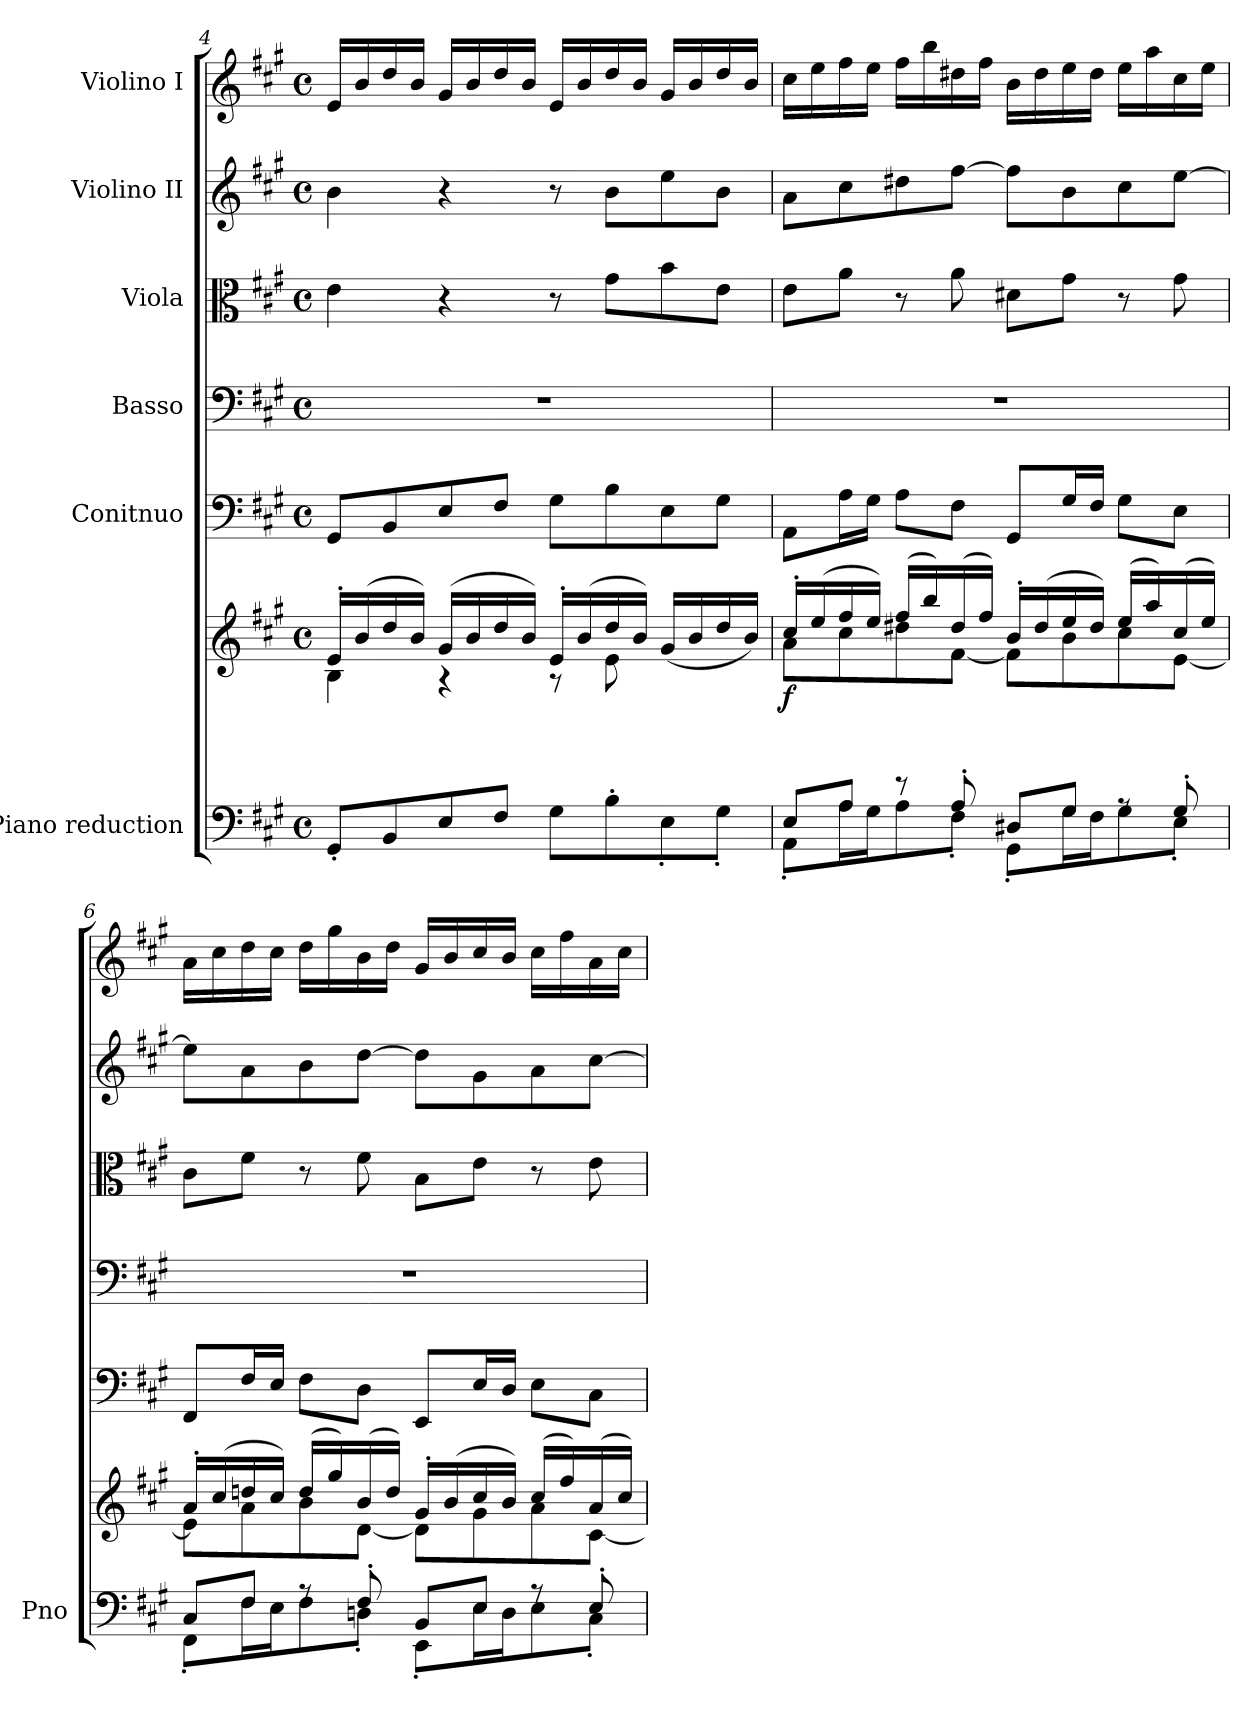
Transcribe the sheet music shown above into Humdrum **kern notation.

**kern	**kern	**dynam	**kern	**kern	**kern	**kern	**kern
*part6	*part6	*part6	*part5	*part4	*part3	*part2	*part1
*staff7	*staff6	*staff6/7	*staff5	*staff4	*staff3	*staff2	*staff1
*I"Piano reduction	*	*	*I"Conitnuo	*I"Basso	*I"Viola	*I"Violino II	*I"Violino I
*I'Pno	*	*	*	*	*	*	*
!!LO:LB:g=z
*clefF4	*clefG2	*	*clefF4	*clefF4	*clefC3	*clefG2	*clefG2
*k[f#c#g#]	*k[f#c#g#]	*	*k[f#c#g#]	*k[f#c#g#]	*k[f#c#g#]	*k[f#c#g#]	*k[f#c#g#]
*M4/4	*M4/4	*	*M4/4	*M4/4	*M4/4	*M4/4	*M4/4
*met(c)	*met(c)	*	*met(c)	*met(c)	*met(c)	*met(c)	*met(c)
=4	=4	=4	=4	=4	=4	=4	=4
*^	*^	*	*	*	*	*	*
2.ryy	8GG#'/L	16e'/LL	4B\	.	8GG#/L	1r	4e\	4b\	16e/LL
.	.	(>16b/	.	.	.	.	.	.	16b/
.	8BB/	16dd/	.	.	8BB/	.	.	.	16dd/
.	.	16b/JJ)	.	.	.	.	.	.	16b/JJ
.	8E/	(>16g#/LL	4rA	.	8E/	.	4r	4r	16g#/LL
.	.	16b/	.	.	.	.	.	.	16b/
.	8F#/J	16dd/	.	.	8F#/J	.	.	.	16dd/
.	.	16b/JJ)	.	.	.	.	.	.	16b/JJ
.	8G#\L	16e'/LL	8rA	.	8G#\L	.	8r	8r	16e/LL
.	.	(>16b/	.	.	.	.	.	.	16b/
.	8B'\	16dd/	8e\L	.	8B\	.	8g#\L	8b\L	16dd/
.	.	16b/JJ)	.	.	.	.	.	.	16b/JJ
8B/	8E'\	(>16g#/LL	4ryy	.	8E\	.	8b\	8ee\	16g#/LL
.	.	16b/	.	.	.	.	.	.	16b/
8G#/J	8G#'\J	16dd/	.	.	8G#\J	.	8e\J	8b\J	16dd/
.	.	16b/JJ)	.	.	.	.	.	.	16b/JJ
=5	=5	=5	=5	=5	=5	=5	=5	=5	=5
!	!	!	!	!LO:DY:b	!	!	!	!	!
8E/L	8AA'\L	16cc#'/LL	8a\L	f	8AA\L	1r	8e\L	8a\L	16cc#\LL
.	.	(>16ee/	.	.	.	.	.	.	16ee\
8A/J	16A\L	16ff#/	8cc#\	.	16A\L	.	8a\J	8cc#\	16ff#\
.	16G#\J	16ee/JJ)	.	.	16G#\JJ	.	.	.	16ee\JJ
8re	8A\	(>16ff#/LL	8dd#X\	.	8A\L	.	8r	8dd#X\	16ff#\LL
.	.	16bb/)	.	.	.	.	.	.	16bb\
8A'/	8F#'\J	(>16dd#/	[8f#\J	.	8F#\J	.	8a\	[8ff#\J	16dd#X\
.	.	16ff#/JJ)	.	.	.	.	.	.	16ff#\JJ
8D#X/L	8GG#'\L	16b'/LL	8f#\L]	.	8GG#/L	.	8d#X\L	8ff#\L]	16b\LL
.	.	(>16dd#/	.	.	.	.	.	.	16dd#\
8G#/J	16G#\L	16ee/	8b\	.	16G#/L	.	8g#\J	8b\	16ee\
.	16F#\J	16dd#/JJ)	.	.	16F#/JJ	.	.	.	16dd#\JJ
8rA	8G#\	(>16ee/LL	8cc#\	.	8G#\L	.	8r	8cc#\	16ee\LL
.	.	16aa/)	.	.	.	.	.	.	16aa\
8G#'/	8E'\J	(>16cc#/	[8e\J	.	8E\J	.	8g#\	[8ee\J	16cc#\
.	.	16ee/JJ)	.	.	.	.	.	.	16ee\JJ
=6	=6	=6	=6	=6	=6	=6	=6	=6	=6
8C#/L	8FF#'\L	16a'/LL	8e\L]	.	8FF#/L	1r	8c#\L	8ee\L]	16a\LL
.	.	(>16cc#/	.	.	.	.	.	.	16cc#\
8F#/J	16F#\L	16ddn/	8a\	.	16F#/L	.	8f#\J	8a\	16dd\
.	16E\J	16cc#/JJ)	.	.	16E/JJ	.	.	.	16cc#\JJ
8rA	8F#\	(>16dd/LL	8b\	.	8F#\L	.	8r	8b\	16dd\LL
.	.	16gg#/)	.	.	.	.	.	.	16gg#\
8F#'/	8Dn'\J	(>16b/	[8d\J	.	8D\J	.	8f#\	[8dd\J	16b\
.	.	16dd/JJ)	.	.	.	.	.	.	16dd\JJ
8BB/L	8EE'\L	16g#'/LL	8d\L]	.	8EE/L	.	8B\L	8dd\L]	16g#/LL
.	.	(>16b/	.	.	.	.	.	.	16b/
8E/J	16E\L	16cc#/	8g#\	.	16E/L	.	8e\J	8g#\	16cc#/
.	16D\J	16b/JJ)	.	.	16D/JJ	.	.	.	16b/JJ
8rA	8E\	(>16cc#/LL	8a\	.	8E\L	.	8r	8a\	16cc#\LL
.	.	16ff#/)	.	.	.	.	.	.	16ff#\
8E'/	8C#'\J	(>16a/	[8c#\J	.	8C#\J	.	8e\	[8cc#\J	16a\
.	.	16cc#/JJ)	.	.	.	.	.	.	16cc#\JJ
*v	*v	*	*	*	*	*	*	*	*
*	*v	*v	*	*	*	*	*	*
=	=	=	=	=	=	=	=
*-	*-	*-	*-	*-	*-	*-	*-
